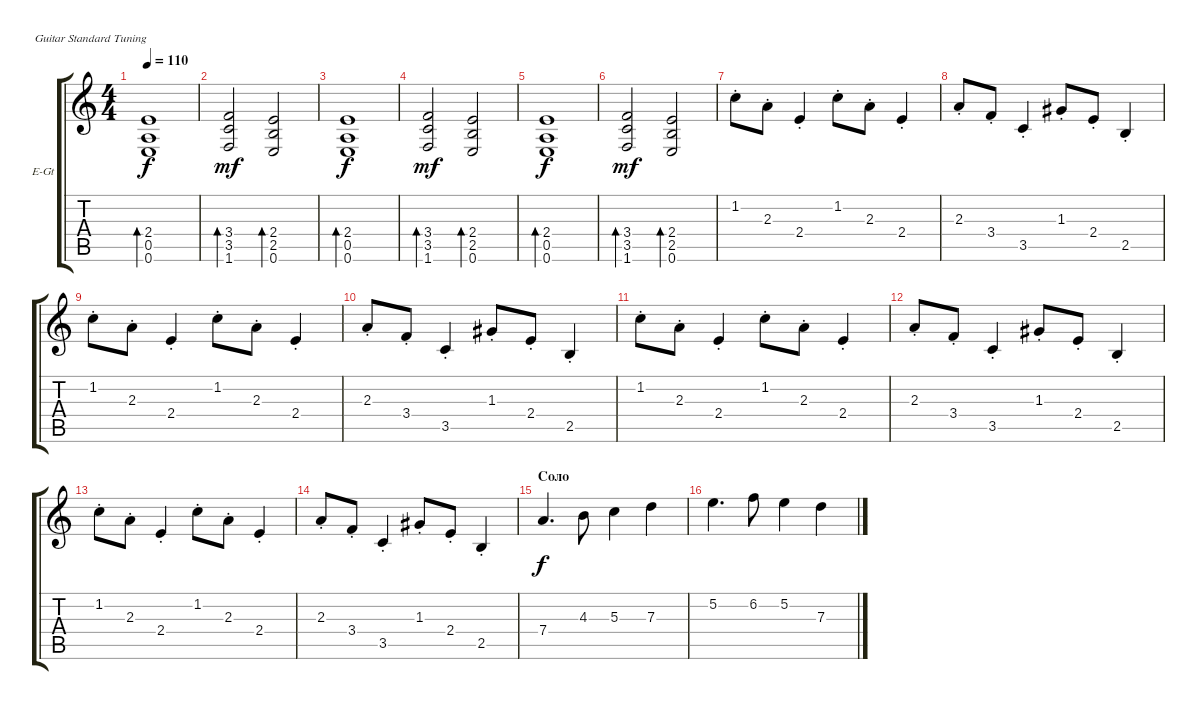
\defaultSystemsLayout 4
\bracketExtendMode groupsimilarinstruments
\firstSystemTrackNameOrientation horizontal
\otherSystemsTrackNameOrientation horizontal
\track ("Г. Каспарян" "E-Gt") {instrument electricguitarclean}
\staff {score tabs}
\tuning (E4 B3 G3 D3 A2 E2)
\ts (4 4)
\tempo 110
\clef g2
\ks c
(0.6 0.5 2.4).1{bd 73 dy f} |
(1.6 3.5 3.4).2{bd 72 dy mf} (0.6 2.5 2.4).2{bd 72} |
(0.6 0.5 2.4).1{bd 73 dy f} |
(1.6 3.5 3.4).2{bd 72 dy mf} (0.6 2.5 2.4).2{bd 72} |
(0.6 0.5 2.4).1{bd 73 dy f} |
(1.6 3.5 3.4).2{bd 72 dy mf} (0.6 2.5 2.4).2{bd 72} |
1.2{st}.8 2.3{st}.8 2.4{st}.4 1.2{st}.8 2.3{st}.8 2.4{st}.4 |
2.3{st}.8 3.4{st}.8 3.5{st}.4 1.3{st}.8 2.4{st}.8 2.5{st}.4 |
1.2{st}.8 2.3{st}.8 2.4{st}.4 1.2{st}.8 2.3{st}.8 2.4{st}.4 |
2.3{st}.8 3.4{st}.8 3.5{st}.4 1.3{st}.8 2.4{st}.8 2.5{st}.4 |
1.2{st}.8 2.3{st}.8 2.4{st}.4 1.2{st}.8 2.3{st}.8 2.4{st}.4 |
2.3{st}.8 3.4{st}.8 3.5{st}.4 1.3{st}.8 2.4{st}.8 2.5{st}.4 |
1.2{st}.8 2.3{st}.8 2.4{st}.4 1.2{st}.8 2.3{st}.8 2.4{st}.4 |
2.3{st}.8 3.4{st}.8 3.5{st}.4 1.3{st}.8 2.4{st}.8 2.5{st}.4 |
\section ("" "Соло")
7.4.4{d dy f} 4.3.8 5.3.4 7.3.4 |
5.2.4{d} 6.2.8 5.2.4 7.3.4
